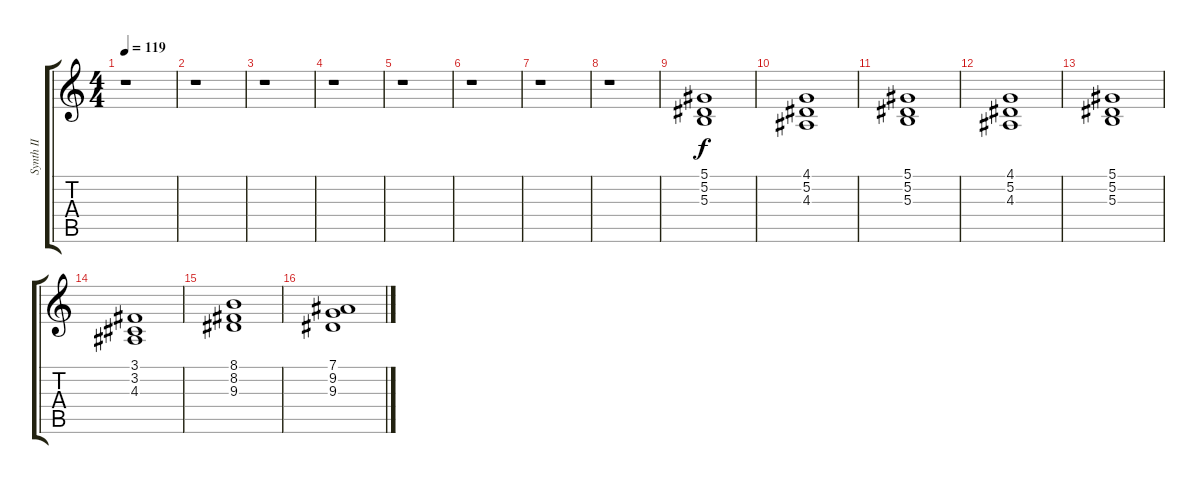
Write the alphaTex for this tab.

\track ("Synth II" "Synth II") {instrument synthstrings1}
\staff {score tabs}
\tuning (Eb4 Bb3 Gb3 Db3 Ab2 Eb2) {hide}
\ts (4 4)
\tempo 119
\clef g2
\ks c
r.1{dy f} |
r.1 |
r.1 |
r.1 |
r.1 |
r.1 |
r.1 |
r.1 |
(5.1 5.2 5.3).1 |
(4.1 5.2 4.3).1 |
(5.1 5.2 5.3).1 |
(4.1 5.2 4.3).1 |
(5.1 5.2 5.3).1 |
(3.1 3.2 4.3).1 |
(8.1 8.2 9.3).1 |
(7.1 9.2 9.3).1
